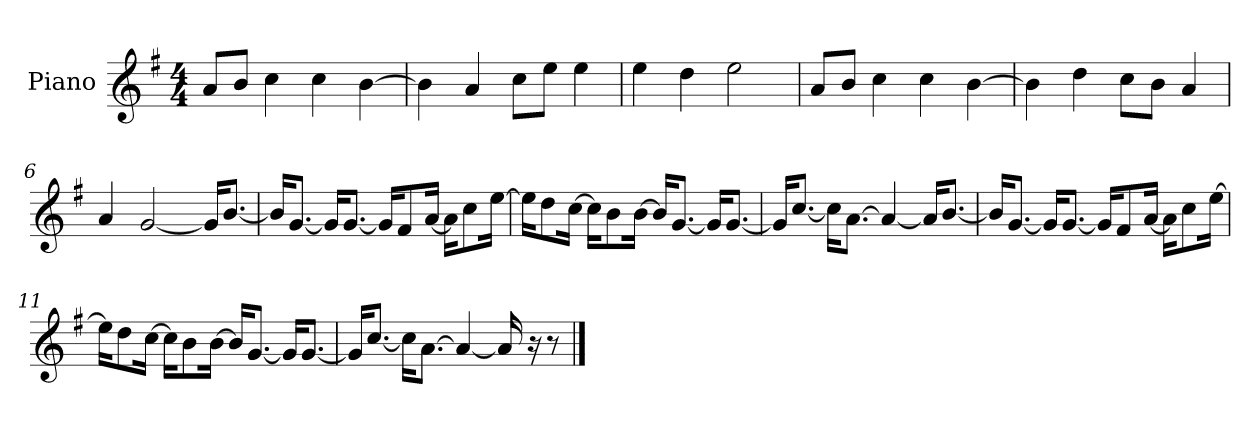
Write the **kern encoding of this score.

**kern
*part1
*staff1
*I"Piano
*I'P-no
*clefG2
*k[f#]
*M4/4
*MM90
=1
8a/L
8b/J
4cc\
4cc\
[4b\
=2
4b\]
4a/
8cc\L
8ee\J
4ee\
=3
4ee\
4dd\
2ee\
=4
8a/L
8b/J
4cc\
4cc\
[4b\
=5
4b\]
4dd\
8cc\L
8b\J
4a/
=6
4a/
[2g/
16g/KL]
[8.b/J
!!LO:LB:g=z
=7
16b/KL]
[8.g/J
16g/KL]
[8.g/J
16g/KL]
8f#/
[16a/Jk
16a\KL]
8cc\
[16ee\Jk
=8
16ee\KL]
8dd\
[16cc\Jk
16cc\KL]
8b\
[16b\Jk
16b/KL]
[8.g/J
16g/KL]
[8.g/J
=9
16g/KL]
[8.cc/J
16cc\KL]
[8.a\J
4a/_
16a/KL]
[8.b/J
=10
16b/KL]
[8.g/J
16g/KL]
[8.g/J
16g/KL]
8f#/
[16a/Jk
16a\KL]
8cc\
[16ee\Jk
!!LO:LB:g=z
=11
16ee\KL]
8dd\
[16cc\Jk
16cc\KL]
8b\
[16b\Jk
16b/KL]
[8.g/J
16g/KL]
[8.g/J
=12
16g/KL]
[8.cc/J
16cc\KL]
[8.a\J
4a/_
16a/]
16r
8r
==
*-
